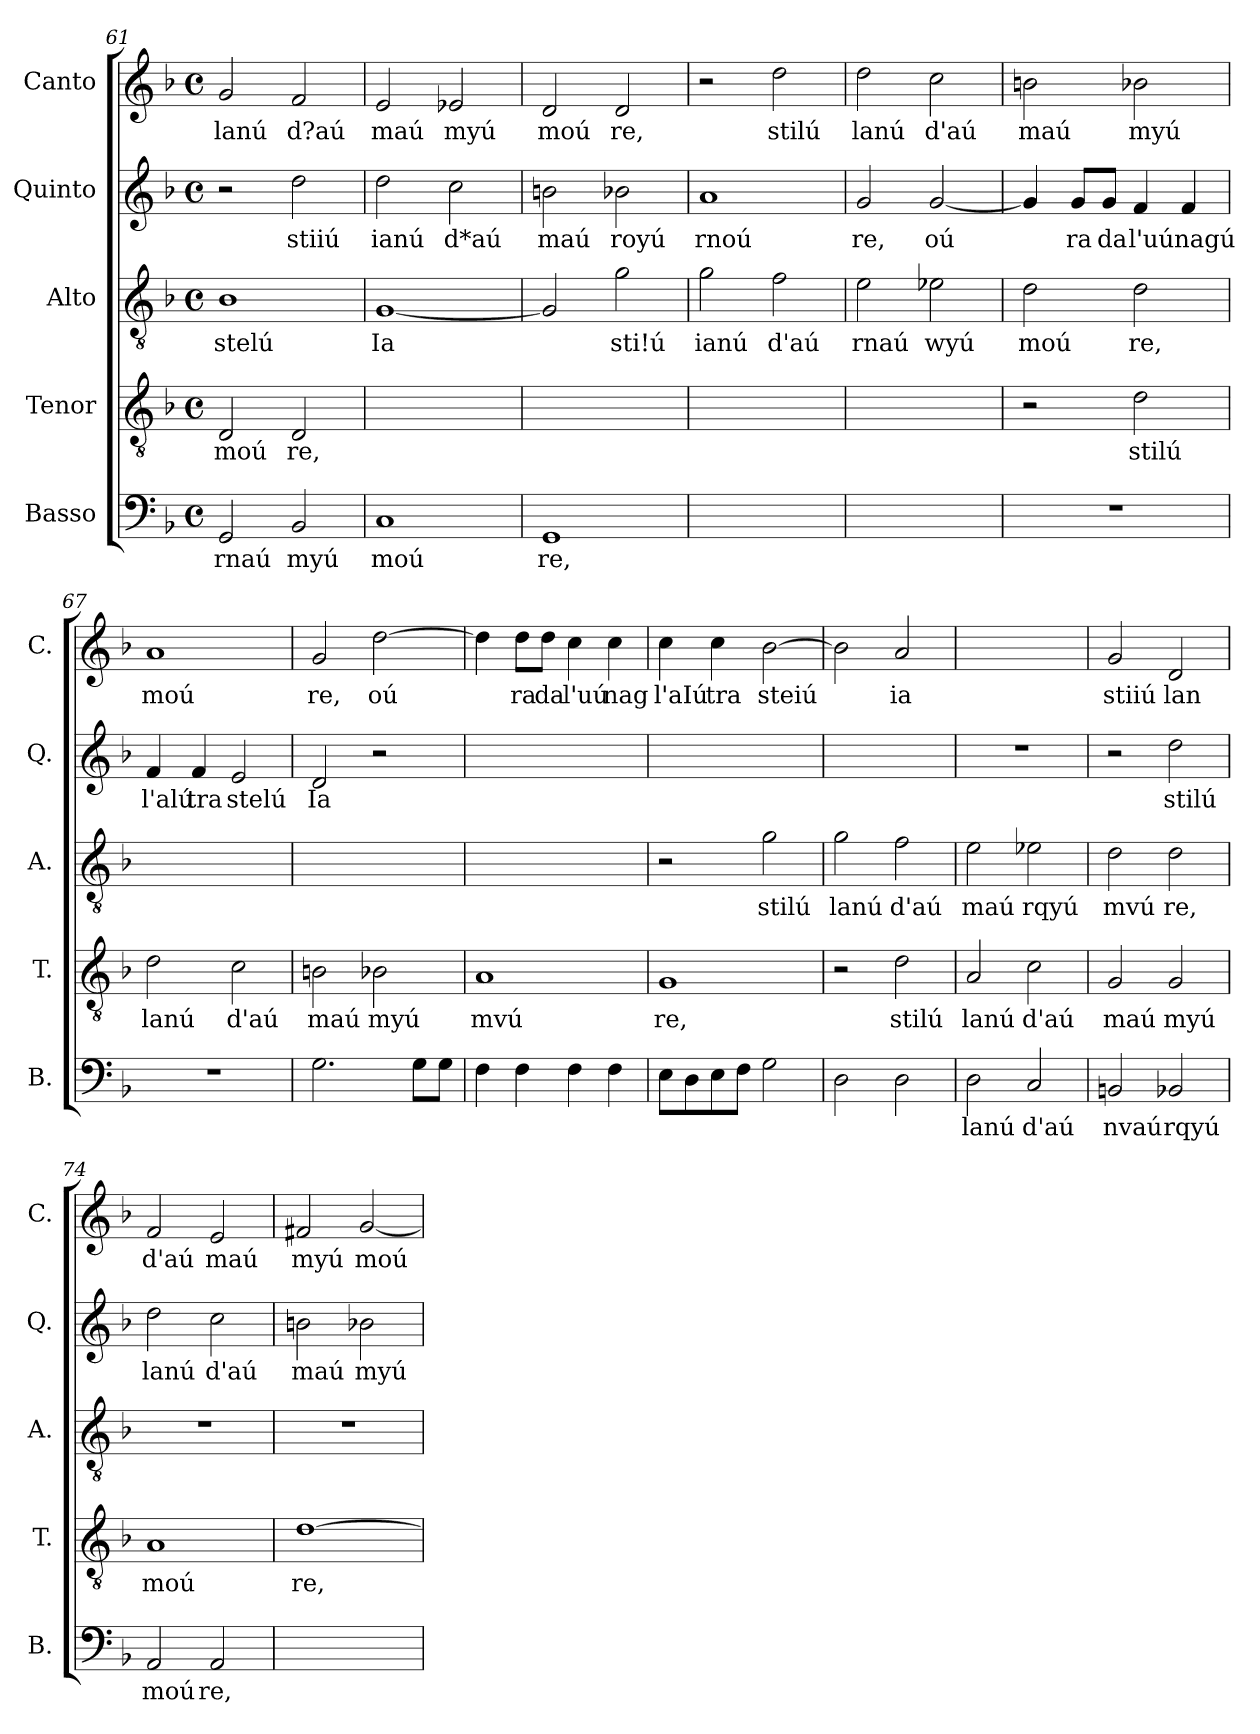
**kern	**text	**kern	**text	**kern	**text	**kern	**text	**kern	**text
*part5	*part5	*part4	*part4	*part3	*part3	*part2	*part2	*part1	*part1
*staff5	*staff5	*staff4	*staff4	*staff3	*staff3	*staff2	*staff2	*staff1	*staff1
*I"Basso	*	*I"Tenor	*	*I"Alto	*	*I"Quinto	*	*I"Canto	*
*I'B.	*	*I'T.	*	*I'A.	*	*I'Q.	*	*I'C.	*
*clefF4	*	*clefGv2	*	*clefGv2	*	*clefG2	*	*clefG2	*
*k[b-]	*	*k[b-]	*	*k[b-]	*	*k[b-]	*	*k[b-]	*
*F:	*	*F:	*	*F:	*	*F:	*	*F:	*
*M4/4	*	*M4/4	*	*M4/4	*	*M4/4	*	*M4/4	*
*met(c)	*	*met(c)	*	*met(c)	*	*met(c)	*	*met(c)	*
=61	=61	=61	=61	=61	=61	=61	=61	=61	=61
!	!LO:LY:b	!	!LO:LY:b	!	!LO:LY:b	!	!	!	!LO:LY:b
2GG/	rnaú	2D/	moú	1B-	stelú	2r	.	2g/	lanú
!	!LO:LY:b	!	!LO:LY:b	!	!	!	!LO:LY:b	!	!LO:LY:b
2BB-/	myú	2D/	re,	.	.	2dd\	stiiú	2f/	d?aú
=62	=62	=62	=62	=62	=62	=62	=62	=62	=62
!	!LO:LY:b	!	!	!	!LO:LY:b	!	!LO:LY:b	!	!LO:LY:b
1C	moú	1ryy	.	[1G	Ia	2dd\	ianú	2e/	maú
!	!	!	!	!	!	!	!LO:LY:b	!	!LO:LY:b
.	.	.	.	.	.	2cc\	d*aú	2e-X/	myú
=63	=63	=63	=63	=63	=63	=63	=63	=63	=63
!	!LO:LY:b	!	!	!	!	!	!LO:LY:b	!	!LO:LY:b
1GG	re,	1ryy	.	2G/]	.	2bn\	maú	2d/	moú
!	!	!	!	!	!LO:LY:b	!	!LO:LY:b	!	!LO:LY:b
.	.	.	.	2g\	sti!ú	2b-X\	royú	2d/	re,
=64	=64	=64	=64	=64	=64	=64	=64	=64	=64
!	!	!	!	!	!LO:LY:b	!	!LO:LY:b	!	!
1ryy	.	1ryy	.	2g\	ianú	1a	rnoú	2r	.
!	!	!	!	!	!LO:LY:b	!	!	!	!LO:LY:b
.	.	.	.	2f\	d'aú	.	.	2dd\	stilú
=65	=65	=65	=65	=65	=65	=65	=65	=65	=65
!	!	!	!	!	!LO:LY:b	!	!LO:LY:b	!	!LO:LY:b
1ryy	.	1ryy	.	2e\	rnaú	2g/	re,	2dd\	lanú
!	!	!	!	!	!LO:LY:b	!	!LO:LY:b	!	!LO:LY:b
.	.	.	.	2e-X\	wyú	[2g/	oú	2cc\	d'aú
=66	=66	=66	=66	=66	=66	=66	=66	=66	=66
!	!	!	!	!	!LO:LY:b	!	!	!	!LO:LY:b
1r	.	2r	.	2d\	moú	4g/]	.	2bn\	maú
!	!	!	!	!	!	!	!LO:LY:b	!	!
.	.	.	.	.	.	8g/L	ra	.	.
!	!	!	!	!	!	!	!LO:LY:b	!	!
.	.	.	.	.	.	8g/J	da	.	.
!	!	!	!LO:LY:b	!	!LO:LY:b	!	!LO:LY:b	!	!LO:LY:b
.	.	2d\	stilú	2d\	re,	4f/	l'uúnagú	2b-X\	myú
.	.	.	.	.	.	4f/	.	.	.
!!LO:LB:g=z
=67	=67	=67	=67	=67	=67	=67	=67	=67	=67
!	!	!	!LO:LY:b	!	!	!	!LO:LY:b	!	!LO:LY:b
1r	.	2d\	lanú	1ryy	.	4f/	l'alú	1a	moú
!	!	!	!	!	!	!	!LO:LY:b	!	!
.	.	.	.	.	.	4f/	tra	.	.
!	!	!	!LO:LY:b	!	!	!	!LO:LY:b	!	!
.	.	2c\	d'aú	.	.	2e/	stelú	.	.
=68	=68	=68	=68	=68	=68	=68	=68	=68	=68
!	!	!	!LO:LY:b	!	!	!	!LO:LY:b	!	!LO:LY:b
2.G\	.	2Bn\	maú	1ryy	.	2d/	Ia	2g/	re,
!	!	!	!LO:LY:b	!	!	!	!	!	!LO:LY:b
.	.	2B-X\	myú	.	.	2r	.	[2dd\	oú
8G\L	.	.	.	.	.	.	.	.	.
8G\J	.	.	.	.	.	.	.	.	.
=69	=69	=69	=69	=69	=69	=69	=69	=69	=69
!	!	!	!LO:LY:b	!	!	!	!	!	!
4F\	.	1A	mvú	1ryy	.	1ryy	.	4dd\]	.
!	!	!	!	!	!	!	!	!	!LO:LY:b
4F\	.	.	.	.	.	.	.	8dd\L	ra
!	!	!	!	!	!	!	!	!	!LO:LY:b
.	.	.	.	.	.	.	.	8dd\J	da
!	!	!	!	!	!	!	!	!	!LO:LY:b
4F\	.	.	.	.	.	.	.	4cc\	l'uú
!	!	!	!	!	!	!	!	!	!LO:LY:b
4F\	.	.	.	.	.	.	.	4cc\	nag
=70	=70	=70	=70	=70	=70	=70	=70	=70	=70
!	!	!	!LO:LY:b	!	!	!	!	!	!LO:LY:b
8E\L	.	1G	re,	2r	.	1ryy	.	4cc\	l'aIú
8D\	.	.	.	.	.	.	.	.	.
!	!	!	!	!	!	!	!	!	!LO:LY:b
8E\	.	.	.	.	.	.	.	4cc\	tra
8F\J	.	.	.	.	.	.	.	.	.
!	!	!	!	!	!LO:LY:b	!	!	!	!LO:LY:b
2G\	.	.	.	2g\	stilú	.	.	[2b-\	steiú
=71	=71	=71	=71	=71	=71	=71	=71	=71	=71
!	!	!	!	!	!LO:LY:b	!	!	!	!
2D\	.	2r	.	2g\	lanú	1ryy	.	2b-\]	.
!	!	!	!LO:LY:b	!	!LO:LY:b	!	!	!	!LO:LY:b
2D\	.	2d\	stilú	2f\	d'aú	.	.	2a/	ia
!!LO:PB:g=z
=72	=72	=72	=72	=72	=72	=72	=72	=72	=72
!	!LO:LY:b	!	!LO:LY:b	!	!LO:LY:b	!	!	!	!
2D\	lanú	2A/	lanú	2e\	maú	1r	.	1ryy	.
!	!LO:LY:b	!	!LO:LY:b	!	!LO:LY:b	!	!	!	!
2C/	d'aú	2c\	d'aú	2e-X\	rqyú	.	.	.	.
=73	=73	=73	=73	=73	=73	=73	=73	=73	=73
!	!LO:LY:b	!	!LO:LY:b	!	!LO:LY:b	!	!	!	!LO:LY:b
2BBn/	nvaú	2G/	maú	2d\	mvú	2r	.	2g/	stiiú
!	!LO:LY:b	!	!LO:LY:b	!	!LO:LY:b	!	!LO:LY:b	!	!LO:LY:b
2BB-X/	rqyú	2G/	myú	2d\	re,	2dd\	stilú	2d/	lan
=74	=74	=74	=74	=74	=74	=74	=74	=74	=74
!	!LO:LY:b	!	!LO:LY:b	!	!	!	!LO:LY:b	!	!LO:LY:b
2AA/	moú	1A	moú	1r	.	2dd\	lanú	2f/	d'aú
!	!LO:LY:b	!	!	!	!	!	!LO:LY:b	!	!LO:LY:b
2AA/	re,	.	.	.	.	2cc\	d'aú	2e/	maú
=75	=75	=75	=75	=75	=75	=75	=75	=75	=75
!	!	!	!LO:LY:b	!	!	!	!LO:LY:b	!	!LO:LY:b
1ryy	.	[1d	re,	1r	.	2bn\	maú	2f#X/	myú
!	!	!	!	!	!	!	!LO:LY:b	!	!LO:LY:b
.	.	.	.	.	.	2b-X\	myú	[2g/	moú
=	=	=	=	=	=	=	=	=	=
*-	*-	*-	*-	*-	*-	*-	*-	*-	*-
